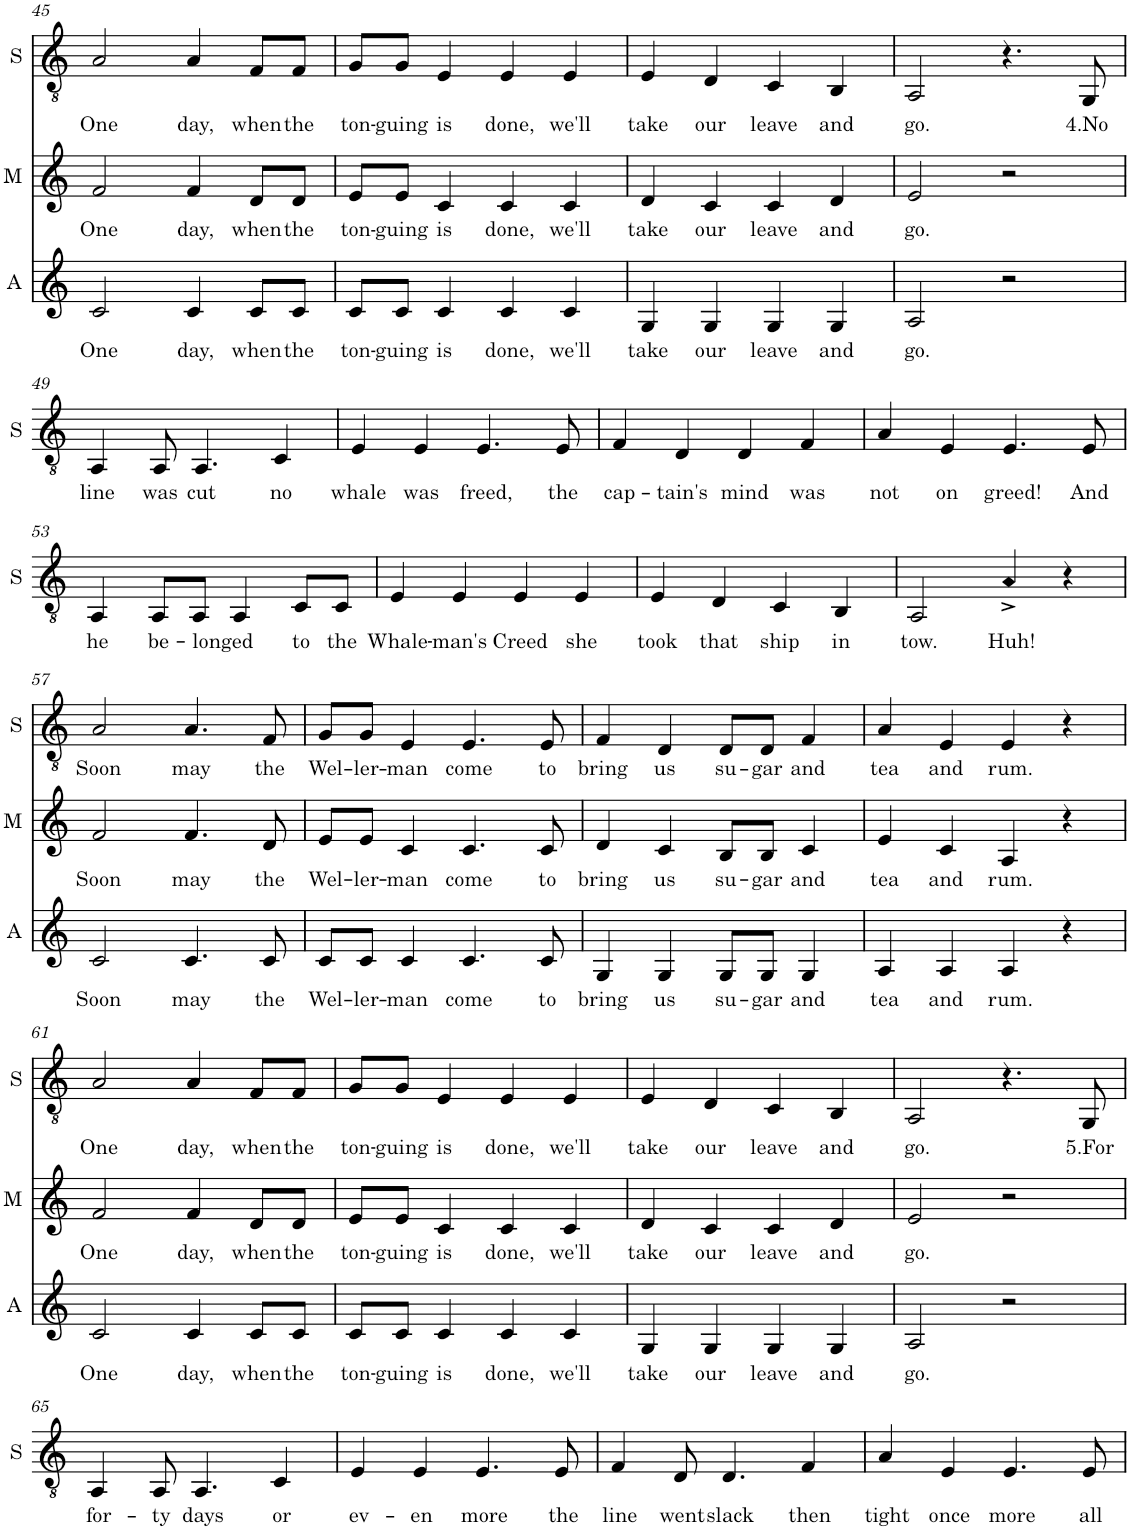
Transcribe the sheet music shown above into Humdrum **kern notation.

**kern	**kern	**kern	**kern	**kern	**kern	**kern	**kern	**kern	**dynam	**kern	**text	**kern	**text	**kern	**text
*part10	*part9	*part8	*part8	*part7	*part6	*part5	*part4	*part4	*part4	*part3	*part3	*part2	*part2	*part1	*part1
*staff12	*staff11	*staff10	*staff9	*staff8	*staff7	*staff6	*staff5	*staff4	*staff4/5	*staff3	*staff3	*staff2	*staff2	*staff1	*staff1
*I"Violoncelle	*I"Saxophone Alto	*I"Piano 2	*	*I"Violon	*I"Clarinette en Sib	*I"Flûte	*I"Piano	*	*	*I"Alto	*	*I"Mezzo	*	*I"S	*
*I'Vlc	*I'Sax. A.	*I'Pia. 2	*	*I'Vln.	*I'Clar. en Sib	*I'Fl.	*I'Pia.	*	*	*I'A	*	*I'M	*	*I'S	*
!!LO:PB:g=z
*clefGvv2	*clefG2	*clefGvv2	*clefG2	*clefG2	*clefG2	*clefG2	*clefGvv2	*clefGv2	*	*clefG2	*	*clefG2	*	*clefGv2	*
*	*Trd5c9	*	*	*	*Trd1c2	*	*	*	*	*	*	*	*	*	*
*k[]	*k[]	*k[]	*k[]	*k[]	*k[]	*k[]	*k[]	*k[]	*	*k[]	*	*k[]	*	*k[]	*
*M2/2	*M2/2	*M2/2	*M2/2	*M2/2	*M2/2	*M2/2	*M2/2	*M2/2	*	*M2/2	*	*M2/2	*	*M2/2	*
*met(c|)	*met(c|)	*met(c|)	*met(c|)	*met(c|)	*met(c|)	*met(c|)	*met(c|)	*met(c|)	*	*met(c|)	*	*met(c|)	*	*met(c|)	*
=45	=45	=45	=45	=45	=45	=45	=45	=45	=45	=45	=45	=45	=45	=45	=45
!	!	!	!	!	!	!	!	!	!	!	!LO:LY:b	!	!LO:LY:b	!	!LO:LY:b
2A	1f	2FF	2a	2a	2a	1ff	4.FF	2F 2A 2c	.	2c/	One	2f/	One	2A/	One
.	.	.	.	.	.	.	8FF	.	.	.	.	.	.	.	.
!	!	!	!	!	!	!	!	!	!	!	!LO:LY:b	!	!LO:LY:b	!	!LO:LY:b
4A	.	2F	4a	4a	4a	.	4F	4A	.	4c/	day,	4f/	day,	4A/	day,
!	!	!	!	!	!	!	!	!	!	!	!LO:LY:b	!	!LO:LY:b	!	!LO:LY:b
8F\L	.	.	8f/L	8f/L	8f/L	.	4FF	8F/L	.	8c/L	when	8d/L	when	8F/L	when
!	!	!	!	!	!	!	!	!	!	!	!LO:LY:b	!	!LO:LY:b	!	!LO:LY:b
8F\J	.	.	8f/J	8f/J	8f/J	.	.	8F/J	.	8c/J	the	8d/J	the	8F/J	the
=46	=46	=46	=46	=46	=46	=46	=46	=46	=46	=46	=46	=46	=46	=46	=46
!	!	!	!	!	!	!	!	!	!	!	!LO:LY:b	!	!LO:LY:b	!	!LO:LY:b
8G\L	1c	2CC	8g/L	8g/L	8g/L	1cc	4.CC	8C/ 8E/ 8G/L	.	8c/L	ton-	8e/L	ton-	8G/L	ton-
!	!	!	!	!	!	!	!	!	!	!	!LO:LY:b	!	!LO:LY:b	!	!LO:LY:b
8G\J	.	.	8g/J	8g/J	8g/J	.	.	8G/J	.	8c/J	-guing	8e/J	-guing	8G/J	-guing
!	!	!	!	!	!	!	!	!	!	!	!LO:LY:b	!	!LO:LY:b	!	!LO:LY:b
4E	.	.	4e	4e	4e	.	.	4E	.	4c/	is	4c/	is	4E/	is
.	.	.	.	.	.	.	8CC	.	.	.	.	.	.	.	.
!	!	!	!	!	!	!	!	!	!	!	!LO:LY:b	!	!LO:LY:b	!	!LO:LY:b
4E	.	2C	4e	4e	4e	.	4C	4E	.	4c/	done,	4c/	done,	4E/	done,
!	!	!	!	!	!	!	!	!	!	!	!LO:LY:b	!	!LO:LY:b	!	!LO:LY:b
4E	.	.	4e	4e	4e	.	4CC	4E	.	4c/	we'll	4c/	we'll	4E/	we'll
=47	=47	=47	=47	=47	=47	=47	=47	=47	=47	=47	=47	=47	=47	=47	=47
!	!	!	!	!	!	!	!	!	!	!	!LO:LY:b	!	!LO:LY:b	!	!LO:LY:b
4E	[1e	4EE	4e	4e	4e	1gg#X	2DD	4D 4F 4A	.	4G/	take	4d/	take	4E/	take
!	!	!	!	!	!	!	!	!	!	!	!LO:LY:b	!	!LO:LY:b	!	!LO:LY:b
4F	.	4DD	4f	4f	4f	.	.	4D	.	4G/	our	4c/	our	4D/	our
!	!	!	!	!	!	!	!	!	!	!	!LO:LY:b	!	!LO:LY:b	!	!LO:LY:b
4E	.	4CC	4e	4e	4e	.	4CC	4C 4E	.	4G/	leave	4c/	leave	4C/	leave
!	!	!	!	!	!	!	!	!	!	!	!LO:LY:b	!	!LO:LY:b	!	!LO:LY:b
4D	.	4BBB	4d	4d	4d	.	4BBB	4BB	.	4G/	and	4d/	and	4BB/	and
=48	=48	=48	=48	=48	=48	=48	=48	=48	=48	=48	=48	=48	=48	=48	=48
*	*	*	*	*	*	*	*^	*	*	*	*	*	*	*	*
!	!	!	!	!	!	!	!	!	!	!LO:HP:b	!	!LO:LY:b	!	!LO:LY:b	!	!LO:LY:b
*	*	*	*	*	*	*	*	*	*	*	*	*	*	*	*^	*
!	!	!	!	!	!	!	!	!	!	!LO:DY:n=1:b	!	!	!	!	!	!	!
2E	1e]	2AAA	2e	2e	2e	2aa	4EE	2AAA 2EE	2AA 2A	< p	2A/	go.	2e/	go.	2AA/	2.ryy	go.
.	.	.	.	.	.	.	4DD	.	.	.	.	.	.	.	.	.	.
2r	.	2AAA	2r	2r	2r	2r	4CC	2r	4C	.	2r	.	2r	.	4.r	.	.
.	.	.	.	.	.	.	4BBB	.	4BB	.	.	.	.	.	.	8ryy	.
!	!	!	!	!	!	!	!	!	!	!	!	!	!	!	!	!	!LO:LY:b
.	.	.	.	.	.	.	.	.	.	.	.	.	.	.	8GG/	8ryy	4.No
*	*	*	*	*	*	*	*v	*v	*	*	*	*	*	*	*v	*v	*
.	.	.	.	.	.	.	.	.	[	.	.	.	.	.	.
!!LO:LB:g=z
=49	=49	=49	=49	=49	=49	=49	=49	=49	=49	=49	=49	=49	=49	=49	=49
!	!	!	!	!	!	!	!	!	!	!	!	!	!	!	!LO:LY:b
[1AA	4A	1r	1r	4A	[1e	4a	1r	1r	.	1r	.	1r	.	4AA/	line
!	!	!	!	!	!	!	!	!	!	!	!	!	!	!	!LO:LY:b
.	8A/L	.	.	8A/L	.	8a/L	.	.	.	.	.	.	.	8AA/	was
!	!	!	!	!	!	!	!	!	!	!	!	!	!	!	!LO:LY:b
.	8A/J	.	.	8A/J	.	8a/J	.	.	.	.	.	.	.	4.AA/	cut
.	4A	.	.	4A	.	4a	.	.	.	.	.	.	.	.	.
!	!	!	!	!	!	!	!	!	!	!	!	!	!	!	!LO:LY:b
.	4c	.	.	4c	.	4cc	.	.	.	.	.	.	.	4C/	no
=50	=50	=50	=50	=50	=50	=50	=50	=50	=50	=50	=50	=50	=50	=50	=50
!	!	!	!	!	!	!	!	!	!	!	!	!	!	!	!LO:LY:b
1AA]	4e	1r	1r	4e	1e]	4ee	1r	1r	.	1r	.	1r	.	4E/	whale
!	!	!	!	!	!	!	!	!	!	!	!	!	!	!	!LO:LY:b
.	4e	.	.	4e	.	4ee	.	.	.	.	.	.	.	4E/	was
!	!	!	!	!	!	!	!	!	!	!	!	!	!	!	!LO:LY:b
.	4e	.	.	4e	.	4ee	.	.	.	.	.	.	.	4.E/	freed,
.	4e	.	.	4e	.	4ee	.	.	.	.	.	.	.	.	.
!	!	!	!	!	!	!	!	!	!	!	!	!	!	!	!LO:LY:b
.	.	.	.	.	.	.	.	.	.	.	.	.	.	8E/	the
=51	=51	=51	=51	=51	=51	=51	=51	=51	=51	=51	=51	=51	=51	=51	=51
!	!	!	!	!	!	!	!	!	!	!	!	!	!	!	!LO:LY:b
1DD	4f	1r	1r	4f	1e	4ff	1r	1r	.	1r	.	1r	.	4F/	cap-
!	!	!	!	!	!	!	!	!	!	!	!	!	!	!	!LO:LY:b
.	8d/L	.	.	8d/L	.	8dd\L	.	.	.	.	.	.	.	4D/	-tain's
.	8d/J	.	.	8d/J	.	8dd\J	.	.	.	.	.	.	.	.	.
!	!	!	!	!	!	!	!	!	!	!	!	!	!	!	!LO:LY:b
.	4d	.	.	4d	.	4dd	.	.	.	.	.	.	.	4D/	mind
!	!	!	!	!	!	!	!	!	!	!	!	!	!	!	!LO:LY:b
.	8f/L	.	.	8f/L	.	8ff\L	.	.	.	.	.	.	.	4F/	was
.	8f/J	.	.	8f/J	.	8ff\J	.	.	.	.	.	.	.	.	.
=52	=52	=52	=52	=52	=52	=52	=52	=52	=52	=52	=52	=52	=52	=52	=52
!	!	!	!	!	!	!	!	!	!	!	!	!	!	!	!LO:LY:b
1AA	8a/L	1r	1r	8a/L	1e	8aa\L	1r	1r	.	1r	.	1r	.	4A/	not
.	8a/J	.	.	8a/J	.	8aa\J	.	.	.	.	.	.	.	.	.
!	!	!	!	!	!	!	!	!	!	!	!	!	!	!	!LO:LY:b
.	4e	.	.	4e	.	4ee	.	.	.	.	.	.	.	4E/	on
!	!	!	!	!	!	!	!	!	!	!	!	!	!	!	!LO:LY:b
.	4e	.	.	4e	.	4ee	.	.	.	.	.	.	.	4.E/	greed!
.	8r	.	.	8r	.	8r	.	.	.	.	.	.	.	.	.
!	!	!	!	!	!	!	!	!	!	!	!	!	!	!	!LO:LY:b
.	8e	.	.	8e	.	8ee	.	.	.	.	.	.	.	8E/	And
!!LO:LB:g=z
=53	=53	=53	=53	=53	=53	=53	=53	=53	=53	=53	=53	=53	=53	=53	=53
!	!	!	!	!	!	!	!	!	!	!	!	!	!	!	!LO:LY:b
[1AA	4A	2AAA	4A	4A	[1e	4a	1AAA 1EE	4AA	.	1r	.	1r	.	4AA/	he
!	!	!	!	!	!	!	!	!	!	!	!	!	!	!	!LO:LY:b
.	4A	.	4A	4A	.	4a	.	4AA	.	.	.	.	.	8AA/L	be-
!	!	!	!	!	!	!	!	!	!	!	!	!	!	!	!LO:LY:b
.	.	.	.	.	.	.	.	.	.	.	.	.	.	8AA/J	-longed
.	4A	2AA	4A	4A	.	4a	.	4AA	.	.	.	.	.	4AA/	.
!	!	!	!	!	!	!	!	!	!	!	!	!	!	!	!LO:LY:b
.	4c	.	4c	4c	.	4cc	.	4C	.	.	.	.	.	8C/L	to
!	!	!	!	!	!	!	!	!	!	!	!	!	!	!	!LO:LY:b
.	.	.	.	.	.	.	.	.	.	.	.	.	.	8C/J	the
=54	=54	=54	=54	=54	=54	=54	=54	=54	=54	=54	=54	=54	=54	=54	=54
!	!	!	!	!	!	!	!	!	!	!	!	!	!	!	!LO:LY:b
1AA]	4e	2AAA	4e	4e	1e]	4ee	1AA 1C	4E	.	1r	.	1r	.	4E/	Whale-
!	!	!	!	!	!	!	!	!	!	!	!	!	!	!	!LO:LY:b
.	4e	.	4e	4e	.	4ee	.	4E	.	.	.	.	.	4E/	-man's
!	!	!	!	!	!	!	!	!	!	!	!	!	!	!	!LO:LY:b
.	4e	2AA	4e	4e	.	4ee	.	4E	.	.	.	.	.	4E/	Creed
!	!	!	!	!	!	!	!	!	!	!	!	!	!	!	!LO:LY:b
.	4e	.	4e	4e	.	4ee	.	4E	.	.	.	.	.	4E/	she
=55	=55	=55	=55	=55	=55	=55	=55	=55	=55	=55	=55	=55	=55	=55	=55
!	!	!	!	!	!	!	!	!	!LO:HP:b	!	!	!	!	!	!LO:LY:b
1E	4e	4EE	4e	4e	1e	4ee	2DD	4D	<	1r	.	1r	.	4E/	took
!	!	!	!	!	!	!	!	!	!	!	!	!	!	!	!LO:LY:b
.	4d	4DD	4d	4d	.	4dd	.	4D	.	.	.	.	.	4D/	that
!	!	!	!	!	!	!	!	!	!	!	!	!	!	!	!LO:LY:b
.	8c/L	4CC	8c/L	8c/L	.	8cc\L	4CC 4GG	8C/L	.	.	.	.	.	4C/	ship
.	8c/J	.	8c/J	8c/J	.	8cc\J	.	8C/J	.	.	.	.	.	.	.
!	!	!	!	!	!	!	!	!	!	!	!	!	!	!	!LO:LY:b
.	4B	4BBB	4B	4B	.	4b	4DD 4AA	4BB	.	.	.	.	.	4BB/	in
.	.	.	.	.	.	.	.	.	[	.	.	.	.	.	.
=56	=56	=56	=56	=56	=56	=56	=56	=56	=56	=56	=56	=56	=56	=56	=56
!	!	!	!	!	!	!	!	!	!LO:DY:b	!	!	!	!	!	!LO:LY:b
1A	2A	2AAA	2A	2A	1a	2a	4.AAA 4.EE	1AA	mf	2r	.	2r	.	2AA/	tow.
.	.	.	.	.	.	.	8AAA	.	.	.	.	.	.	.	.
!	!	!	!	!	!	!	!	!	!	!	!	!	!	!LO:N:head=diamond	!LO:LY:b
.	2A	2AAA	2A	2A	.	2a	2AAA^^ 2EE^^	.	.	4r	.	4r	.	4A^/	Huh!
.	.	.	.	.	.	.	.	.	.	4r	.	4r	.	4r	.
!!LO:LB:g=z
=57	=57	=57	=57	=57	=57	=57	=57	=57	=57	=57	=57	=57	=57	=57	=57
*	*	*	*	*	*	*	*	*	*	*clefG2	*	*	*	*	*
!	!	!	!	!	!	!	!	!	!	!	!LO:LY:b	!	!LO:LY:b	!	!LO:LY:b
2A	1f	2FF	2a	2a	2a	1ff	4.FF	2F 2A 2c	.	2c/	Soon	2f/	Soon	2A/	Soon
.	.	.	.	.	.	.	8FF	.	.	.	.	.	.	.	.
!	!	!	!	!	!	!	!	!	!	!	!LO:LY:b	!	!LO:LY:b	!	!LO:LY:b
4.A	.	2F	4.a	4.a	4.a	.	4F	4.A	.	4.c/	may	4.f/	may	4.A/	may
.	.	.	.	.	.	.	4FF	.	.	.	.	.	.	.	.
!	!	!	!	!	!	!	!	!	!	!	!LO:LY:b	!	!LO:LY:b	!	!LO:LY:b
8F	.	.	8f	8f	8f	.	.	8F	.	8c/	the	8d/	the	8F/	the
=58	=58	=58	=58	=58	=58	=58	=58	=58	=58	=58	=58	=58	=58	=58	=58
!	!	!	!	!	!	!	!	!	!	!	!LO:LY:b	!	!LO:LY:b	!	!LO:LY:b
8G\L	1c	2C	8g/L	8g/L	8g/L	1cc	4.CC	8C/ 8E/ 8G/L	.	8c/L	Wel-	8e/L	Wel-	8G/L	Wel-
!	!	!	!	!	!	!	!	!	!	!	!LO:LY:b	!	!LO:LY:b	!	!LO:LY:b
8G\J	.	.	8g/J	8g/J	8g/J	.	.	8G/J	.	8c/J	-ler-	8e/J	-ler-	8G/J	-ler-
!	!	!	!	!	!	!	!	!	!	!	!LO:LY:b	!	!LO:LY:b	!	!LO:LY:b
4E	.	.	4e	4e	4e	.	.	4E	.	4c/	-man	4c/	-man	4E/	-man
.	.	.	.	.	.	.	8CC	.	.	.	.	.	.	.	.
!	!	!	!	!	!	!	!	!	!	!	!LO:LY:b	!	!LO:LY:b	!	!LO:LY:b
4.E	.	2c	4.e	4.e	4.e	.	4C	4.E	.	4.c/	come	4.c/	come	4.E/	come
.	.	.	.	.	.	.	4CC	.	.	.	.	.	.	.	.
!	!	!	!	!	!	!	!	!	!	!	!LO:LY:b	!	!LO:LY:b	!	!LO:LY:b
8E	.	.	8e	8e	8e	.	.	8E	.	8c/	to	8c/	to	8E/	to
=59	=59	=59	=59	=59	=59	=59	=59	=59	=59	=59	=59	=59	=59	=59	=59
!	!	!	!	!	!	!	!	!	!	!	!LO:LY:b	!	!LO:LY:b	!	!LO:LY:b
4F	1d	2DD	4f	4f	4f	1dd	4.DD	4D 4F 4A	.	4G/	bring	4d/	bring	4F/	bring
!	!	!	!	!	!	!	!	!	!	!	!LO:LY:b	!	!LO:LY:b	!	!LO:LY:b
4D	.	.	4d	4d	4d	.	.	4D	.	4G/	us	4c/	us	4D/	us
.	.	.	.	.	.	.	8DD	.	.	.	.	.	.	.	.
!	!	!	!	!	!	!	!	!	!	!	!LO:LY:b	!	!LO:LY:b	!	!LO:LY:b
8D\L	.	2D	8d/L	8d/L	8d/L	.	4DD	8D/L	.	8G/L	su-	8B/L	su-	8D/L	su-
!	!	!	!	!	!	!	!	!	!	!	!LO:LY:b	!	!LO:LY:b	!	!LO:LY:b
8D\J	.	.	8d/J	8d/J	8d/J	.	.	8E/J	.	8G/J	-gar	8B/J	-gar	8D/J	-gar
!	!	!	!	!	!	!	!	!	!	!	!LO:LY:b	!	!LO:LY:b	!	!LO:LY:b
4F	.	.	4f	4f	4f	.	4DD	4F	.	4G/	and	4c/	and	4F/	and
=60	=60	=60	=60	=60	=60	=60	=60	=60	=60	=60	=60	=60	=60	=60	=60
!	!	!	!	!	!	!	!	!	!	!	!LO:LY:b	!	!LO:LY:b	!	!LO:LY:b
4A	1A	2AA	4a	4a	4a	1a	4.AAA	4A 4c 4e	.	4A/	tea	4e/	tea	4A/	tea
!	!	!	!	!	!	!	!	!	!	!	!LO:LY:b	!	!LO:LY:b	!	!LO:LY:b
4E	.	.	4e	4e	4e	.	.	4E	.	4A/	and	4c/	and	4E/	and
.	.	.	.	.	.	.	8AAA	.	.	.	.	.	.	.	.
!	!	!	!	!	!	!	!	!	!	!	!LO:LY:b	!	!LO:LY:b	!	!LO:LY:b
4E	.	2A	4e	4e	4e	.	4AA	2E	.	4A/	rum.	4A/	rum.	4E/	rum.
4r	.	.	4r	4r	4r	.	4AAA	.	.	4r	.	4r	.	4r	.
!!LO:LB:g=z
=61	=61	=61	=61	=61	=61	=61	=61	=61	=61	=61	=61	=61	=61	=61	=61
!	!	!	!	!	!	!	!	!	!	!	!LO:LY:b	!	!LO:LY:b	!	!LO:LY:b
2A	1f	2FF	2a	2a	2a	1ff	4.FF	2F 2A 2c	.	2c/	One	2f/	One	2A/	One
.	.	.	.	.	.	.	8FF	.	.	.	.	.	.	.	.
!	!	!	!	!	!	!	!	!	!	!	!LO:LY:b	!	!LO:LY:b	!	!LO:LY:b
4A	.	2F	4a	4a	4a	.	4F	4A	.	4c/	day,	4f/	day,	4A/	day,
!	!	!	!	!	!	!	!	!	!	!	!LO:LY:b	!	!LO:LY:b	!	!LO:LY:b
8F\L	.	.	8f/L	8f/L	8f/L	.	4FF	8F/L	.	8c/L	when	8d/L	when	8F/L	when
!	!	!	!	!	!	!	!	!	!	!	!LO:LY:b	!	!LO:LY:b	!	!LO:LY:b
8F\J	.	.	8f/J	8f/J	8f/J	.	.	8F/J	.	8c/J	the	8d/J	the	8F/J	the
=62	=62	=62	=62	=62	=62	=62	=62	=62	=62	=62	=62	=62	=62	=62	=62
!	!	!	!	!	!	!	!	!	!	!	!LO:LY:b	!	!LO:LY:b	!	!LO:LY:b
8G\L	1c	2CC	8g/L	8g/L	8g/L	1cc	4.CC	8C/ 8E/ 8G/L	.	8c/L	ton-	8e/L	ton-	8G/L	ton-
!	!	!	!	!	!	!	!	!	!	!	!LO:LY:b	!	!LO:LY:b	!	!LO:LY:b
8G\J	.	.	8g/J	8g/J	8g/J	.	.	8G/J	.	8c/J	-guing	8e/J	-guing	8G/J	-guing
!	!	!	!	!	!	!	!	!	!	!	!LO:LY:b	!	!LO:LY:b	!	!LO:LY:b
4E	.	.	4e	4e	4e	.	.	4E	.	4c/	is	4c/	is	4E/	is
.	.	.	.	.	.	.	8CC	.	.	.	.	.	.	.	.
!	!	!	!	!	!	!	!	!	!	!	!LO:LY:b	!	!LO:LY:b	!	!LO:LY:b
4E	.	2C	4e	4e	4e	.	4C	4E	.	4c/	done,	4c/	done,	4E/	done,
!	!	!	!	!	!	!	!	!	!	!	!LO:LY:b	!	!LO:LY:b	!	!LO:LY:b
4E	.	.	4e	4e	4e	.	4CC	4E	.	4c/	we'll	4c/	we'll	4E/	we'll
=63	=63	=63	=63	=63	=63	=63	=63	=63	=63	=63	=63	=63	=63	=63	=63
!	!	!	!	!	!	!	!	!	!	!	!LO:LY:b	!	!LO:LY:b	!	!LO:LY:b
4E	[1e	4EE	4e	4e	4e	1ee	2DD	4D 4F 4A	.	4G/	take	4d/	take	4E/	take
!	!	!	!	!	!	!	!	!	!	!	!LO:LY:b	!	!LO:LY:b	!	!LO:LY:b
4F	.	4DD	4f	4f	4f	.	.	4D	.	4G/	our	4c/	our	4D/	our
!	!	!	!	!	!	!	!	!	!	!	!LO:LY:b	!	!LO:LY:b	!	!LO:LY:b
4E	.	4CC	4e	4e	4e	.	4CC	4C 4E	.	4G/	leave	4c/	leave	4C/	leave
!	!	!	!	!	!	!	!	!	!	!	!LO:LY:b	!	!LO:LY:b	!	!LO:LY:b
4D	.	4BBB	4d	4d	4d	.	4BBB	4BB	.	4G/	and	4d/	and	4BB/	and
=64	=64	=64	=64	=64	=64	=64	=64	=64	=64	=64	=64	=64	=64	=64	=64
*	*	*	*	*	*	*	*^	*	*	*	*	*	*	*	*
!	!	!	!	!	!	!	!	!	!	!LO:HP:b	!	!LO:LY:b	!	!LO:LY:b	!	!LO:LY:b
*	*	*	*	*	*	*	*	*	*	*	*	*	*	*	*^	*
!	!	!	!	!	!	!	!	!	!	!LO:DY:n=1:b	!	!	!	!	!	!	!
2E	1e]	2AAA	2e	2e	2e	2aa	4EE	2AAA 2EE	2AA 2A	< p	2A/	go.	2e/	go.	2AA/	2.ryy	go.
.	.	.	.	.	.	.	4DD	.	.	.	.	.	.	.	.	.	.
2r	.	2AAA	2r	2r	2r	2r	4CC	2r	4C	.	2r	.	2r	.	4.r	.	.
.	.	.	.	.	.	.	4BBB	.	4BB	.	.	.	.	.	.	8ryy	.
!	!	!	!	!	!	!	!	!	!	!	!	!	!	!	!	!	!LO:LY:b
.	.	.	.	.	.	.	.	.	.	.	.	.	.	.	8GG/	8ryy	5.For
*	*	*	*	*	*	*	*v	*v	*	*	*	*	*	*	*v	*v	*
.	.	.	.	.	.	.	.	.	[	.	.	.	.	.	.
!!LO:LB:g=z
=65	=65	=65	=65	=65	=65	=65	=65	=65	=65	=65	=65	=65	=65	=65	=65
!	!	!	!	!	!	!	!	!	!	!	!	!	!	!	!LO:LY:b
[1AA	4A	1r	1r	1r	1r	1r	1r	1r	.	1r	.	1r	.	4AA/	for-
!	!	!	!	!	!	!	!	!	!	!	!	!	!	!	!LO:LY:b
.	8A/L	.	.	.	.	.	.	.	.	.	.	.	.	8AA/	-ty
!	!	!	!	!	!	!	!	!	!	!	!	!	!	!	!LO:LY:b
.	8A/J	.	.	.	.	.	.	.	.	.	.	.	.	4.AA/	days
.	4A	.	.	.	.	.	.	.	.	.	.	.	.	.	.
!	!	!	!	!	!	!	!	!	!	!	!	!	!	!	!LO:LY:b
.	4c	.	.	.	.	.	.	.	.	.	.	.	.	4C/	or
=66	=66	=66	=66	=66	=66	=66	=66	=66	=66	=66	=66	=66	=66	=66	=66
!	!	!	!	!	!	!	!	!	!	!	!	!	!	!	!LO:LY:b
1AA]	4e	1r	1r	1r	1r	1r	1r	1r	.	1r	.	1r	.	4E/	ev-
!	!	!	!	!	!	!	!	!	!	!	!	!	!	!	!LO:LY:b
.	4e	.	.	.	.	.	.	.	.	.	.	.	.	4E/	-en
!	!	!	!	!	!	!	!	!	!	!	!	!	!	!	!LO:LY:b
.	4e	.	.	.	.	.	.	.	.	.	.	.	.	4.E/	more
.	4e	.	.	.	.	.	.	.	.	.	.	.	.	.	.
!	!	!	!	!	!	!	!	!	!	!	!	!	!	!	!LO:LY:b
.	.	.	.	.	.	.	.	.	.	.	.	.	.	8E/	the
=67	=67	=67	=67	=67	=67	=67	=67	=67	=67	=67	=67	=67	=67	=67	=67
!	!	!	!	!	!	!	!	!	!	!	!	!	!	!	!LO:LY:b
1DD	4f	1r	1r	1r	1r	1r	1r	1r	.	1r	.	1r	.	4F/	line
!	!	!	!	!	!	!	!	!	!	!	!	!	!	!	!LO:LY:b
.	8d/L	.	.	.	.	.	.	.	.	.	.	.	.	8D/	went
!	!	!	!	!	!	!	!	!	!	!	!	!	!	!	!LO:LY:b
.	8d/J	.	.	.	.	.	.	.	.	.	.	.	.	4.D/	slack
.	4d	.	.	.	.	.	.	.	.	.	.	.	.	.	.
!	!	!	!	!	!	!	!	!	!	!	!	!	!	!	!LO:LY:b
.	8f/L	.	.	.	.	.	.	.	.	.	.	.	.	4F/	then
.	8f/J	.	.	.	.	.	.	.	.	.	.	.	.	.	.
=68	=68	=68	=68	=68	=68	=68	=68	=68	=68	=68	=68	=68	=68	=68	=68
!	!	!	!	!	!	!	!	!	!	!	!	!	!	!	!LO:LY:b
1AA	8a/L	1r	1r	1r	1r	1r	1r	1r	.	1r	.	1r	.	4A/	tight
.	8a/J	.	.	.	.	.	.	.	.	.	.	.	.	.	.
!	!	!	!	!	!	!	!	!	!	!	!	!	!	!	!LO:LY:b
.	4e	.	.	.	.	.	.	.	.	.	.	.	.	4E/	once
!	!	!	!	!	!	!	!	!	!	!	!	!	!	!	!LO:LY:b
.	4e	.	.	.	.	.	.	.	.	.	.	.	.	4.E/	more
.	8r	.	.	.	.	.	.	.	.	.	.	.	.	.	.
!	!	!	!	!	!	!	!	!	!	!	!	!	!	!	!LO:LY:b
.	8e	.	.	.	.	.	.	.	.	.	.	.	.	8E/	all
=	=	=	=	=	=	=	=	=	=	=	=	=	=	=	=
*-	*-	*-	*-	*-	*-	*-	*-	*-	*-	*-	*-	*-	*-	*-	*-
